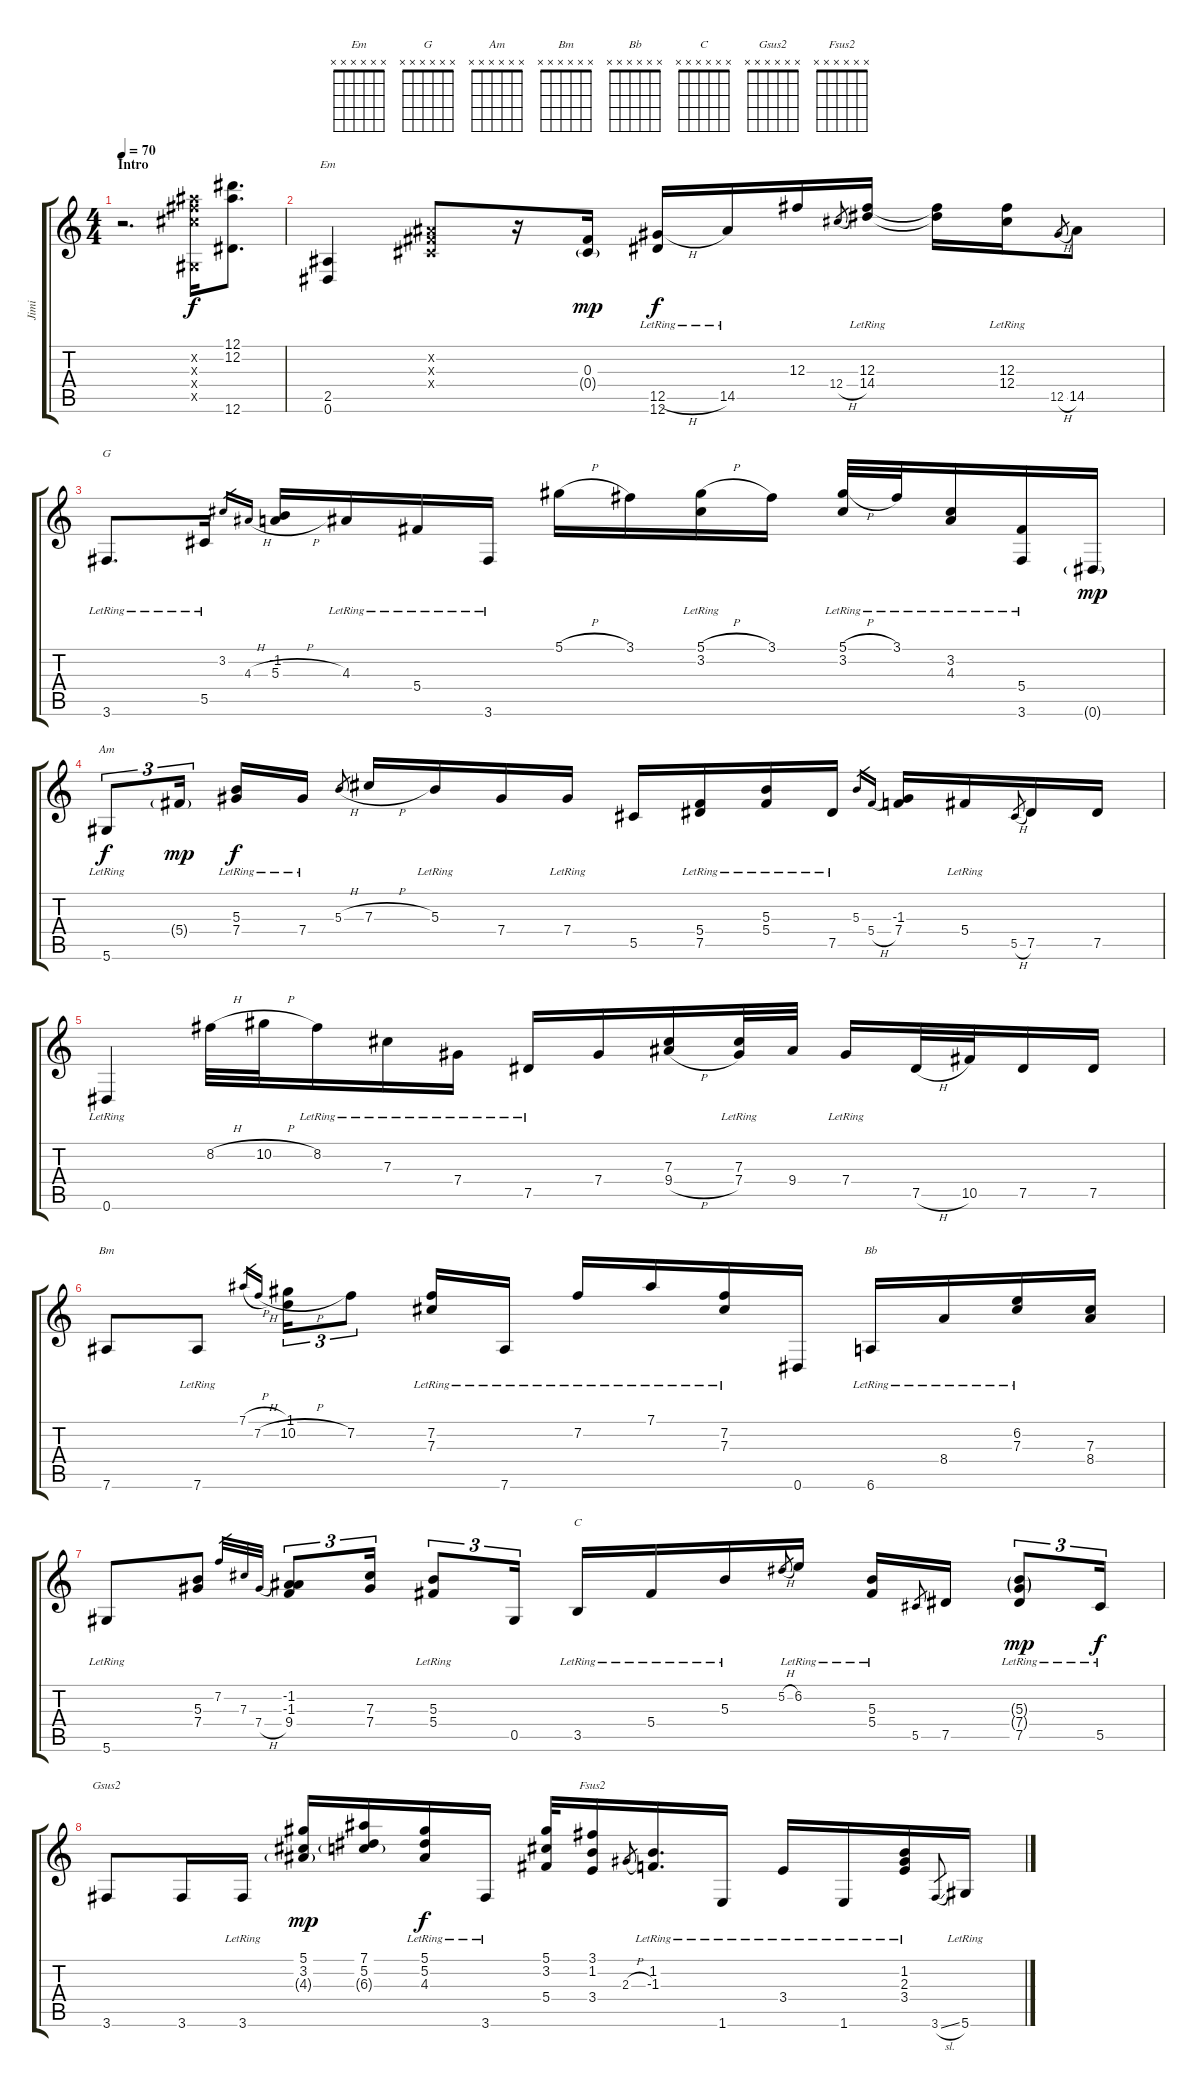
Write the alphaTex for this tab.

\track ("Jimi" "Jimi") {instrument electricguitarjazz}
\staff {score tabs}
\tuning (Eb4 Bb3 Gb3 Db3 Ab2 Eb2) {hide}
\chord ("Em" x x x x x x)
\chord ("G" x x x x x x)
\chord ("Am" x x x x x x)
\chord ("Bm" x x x x x x)
\chord ("Bb" x x x x x x)
\chord ("C" x x x x x x)
\chord ("Gsus2" x x x x x x)
\chord ("Fsus2" x x x x x x)
\ts (4 4)
\section ("" "Intro")
\tempo 70
\clef g2
\ks c
r.2{d dy f instrument electricguitarjazz} (12.2{x} 12.3{x} 12.4{x} 0.5{x}).16 (12.1 12.2 12.6).8{d} |
(2.5 0.6).4{ch "Em"} (0.2{x} 0.3{x} 0.4{x}).8 r.16 (0.3 0.4{g}).16{dy mp} (12.5{h} 12.6{lr}).16{dy f} 14.5{lr}.16 12.3.16 12.4{h}.8{gr} (12.3{lr} 14.4{lr}).16 (12.3{t} 14.4{t}).16 (12.3{lr} 12.4{lr}).16 12.5{h}.8{gr} 14.5.8 |
3.6{lr}.8{d ch "G"} 5.5{lr}.16 3.2.16{gr} 4.3{h}.16{gr} (-1.2 5.3{h}).16 4.3{lr}.16 5.4{lr}.16 3.6{lr}.16 5.1{h}.16 3.1.16 (5.1{h} 3.2{lr}).16 3.1.16 (5.1{h} 3.2{lr}).32 3.1{lr}.32 (3.2{lr} 4.3{lr}).16 (5.4{lr} 3.6).16 0.6{g}.16{dy mp} |
5.6{lr}.8{tu (3 2) ch "Am" dy f} 5.4{g}.16{tu (3 2) dy mp beam splitsecondary} (5.3{lr} 7.4).16{dy f} 7.4{lr}.16 5.3{h}.8{gr} 7.3{h}.16 5.3{lr}.16 7.4.16 7.4{lr}.16 5.5.16 (5.4 7.5{lr}).16 (5.3{lr} 5.4{lr}).16 7.5{lr}.16 5.3.16{gr} 5.4{h}.16{gr} (-1.3 7.4).16 5.4{lr}.16 5.5{h}.8{gr} 7.5.16 7.5.16 |
0.6{lr}.4 8.2{h}.32 10.2{h}.32 8.2{lr}.16 7.3{lr}.16 7.4{lr}.16 7.5{lr}.16 7.4.16 (7.3 9.4{h}).16 (7.3{lr} 7.4).32 9.4.32 7.4{lr}.16 7.5{h}.32 10.5.32 7.5.16 7.5.16 |
7.6.8{ch "Bm"} 7.6{lr}.8 7.1{h}.16{gr} 7.2{h}.16{gr} (-1.1 10.2{h}).16{tu (3 2)} 7.2.8{tu (3 2)} (7.2{lr} 7.3{lr}).16 7.6{lr}.16 7.2{lr}.16 7.1{lr}.16 (7.2{lr} 7.3{lr}).16 0.6.16 6.6{lr}.16{ch "Bb"} 8.4{lr}.16 (6.2{lr} 7.3).16 (7.3 8.4).16 |
5.6{lr}.8 (5.3 7.4).8 7.2.32{gr} 7.3.32{gr} 7.4{h}.32{gr} (-1.2 -1.3 9.4).8{tu (3 2)} (7.3 7.4).16{tu (3 2)} (5.3{lr} 5.4{lr}).8{tu (3 2)} 0.5.16{tu (3 2)} 3.5{lr}.16{ch "C"} 5.4{lr}.16 5.3{lr}.16 5.2{h}.8{gr} 6.2{lr}.16 (5.3{lr} 5.4{lr}).16 5.5.8{gr} 7.5.16 (5.3{g lr} 7.4{g lr} 7.5).8{tu (3 2) dy mp} 5.5{lr}.16{tu (3 2) dy f} |
3.6.8{ch "Gsus2"} 3.6.16 3.6{lr}.16 (5.1 3.2 4.3{g}).16{dy mp} (7.1 5.2 6.3{g}).16 (5.1{lr} 5.2{lr} 4.3{lr}).16{dy f} 3.6{lr}.16 (5.1 3.2 5.4).32 (3.1 1.2 3.4).16{ch "Fsus2"} 2.3{h}.8{gr} (1.2{lr} -1.3).16{d} 1.6{lr}.16 3.4{lr}.16 1.6{lr}.16 (1.2{lr} 2.3{lr} 3.4{lr}).16 3.6{sl}.8{gr} 5.6{lr}.16
